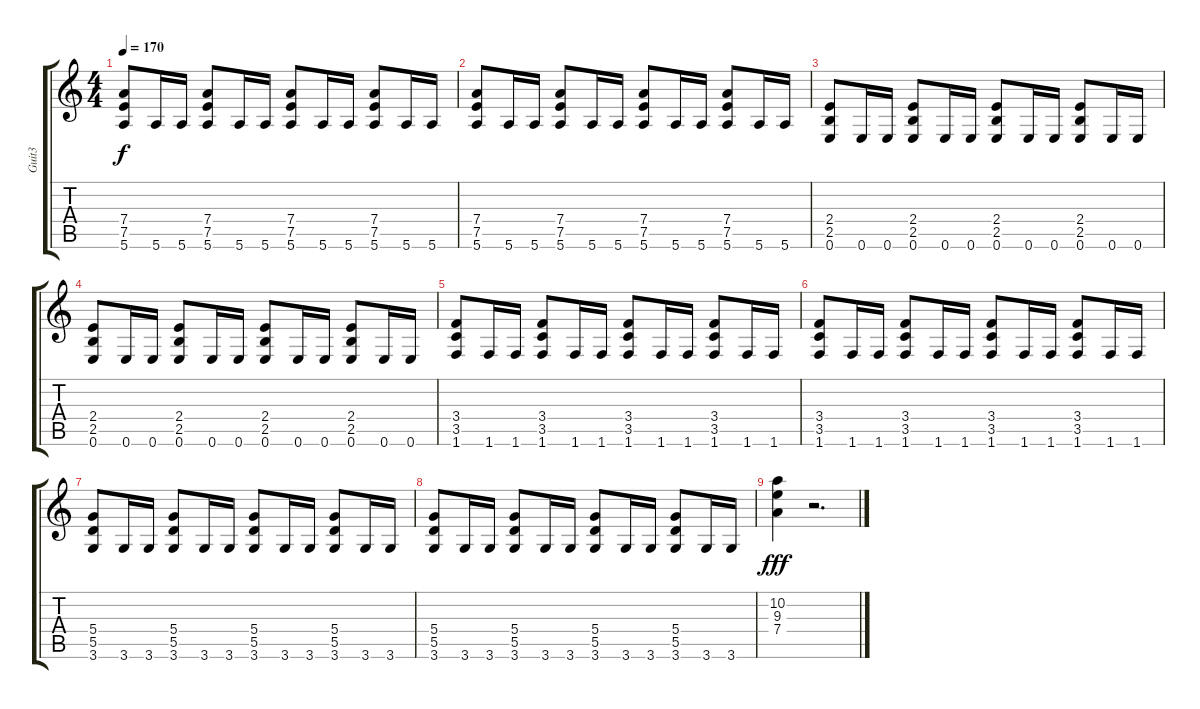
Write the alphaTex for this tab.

\track ("Guit3" "Guit3") {instrument overdrivenguitar}
\staff {score tabs}
\tuning (E4 B3 G3 D3 A2 E2) {hide}
\ts (4 4)
\tempo 170
\clef g2
\ks c
(7.4 7.5 5.6).8{dy f} 5.6.16 5.6.16 (7.4 7.5 5.6).8 5.6.16 5.6.16 (7.4 7.5 5.6).8 5.6.16 5.6.16 (7.4 7.5 5.6).8 5.6.16 5.6.16 |
(7.4 7.5 5.6).8 5.6.16 5.6.16 (7.4 7.5 5.6).8 5.6.16 5.6.16 (7.4 7.5 5.6).8 5.6.16 5.6.16 (7.4 7.5 5.6).8 5.6.16 5.6.16 |
(2.4 2.5 0.6).8 0.6.16 0.6.16 (2.4 2.5 0.6).8 0.6.16 0.6.16 (2.4 2.5 0.6).8 0.6.16 0.6.16 (2.4 2.5 0.6).8 0.6.16 0.6.16 |
(2.4 2.5 0.6).8 0.6.16 0.6.16 (2.4 2.5 0.6).8 0.6.16 0.6.16 (2.4 2.5 0.6).8 0.6.16 0.6.16 (2.4 2.5 0.6).8 0.6.16 0.6.16 |
(3.4 3.5 1.6).8 1.6.16 1.6.16 (3.4 3.5 1.6).8 1.6.16 1.6.16 (3.4 3.5 1.6).8 1.6.16 1.6.16 (3.4 3.5 1.6).8 1.6.16 1.6.16 |
(3.4 3.5 1.6).8 1.6.16 1.6.16 (3.4 3.5 1.6).8 1.6.16 1.6.16 (3.4 3.5 1.6).8 1.6.16 1.6.16 (3.4 3.5 1.6).8 1.6.16 1.6.16 |
(5.4 5.5 3.6).8 3.6.16 3.6.16 (5.4 5.5 3.6).8 3.6.16 3.6.16 (5.4 5.5 3.6).8 3.6.16 3.6.16 (5.4 5.5 3.6).8 3.6.16 3.6.16 |
(5.4 5.5 3.6).8 3.6.16 3.6.16 (5.4 5.5 3.6).8 3.6.16 3.6.16 (5.4 5.5 3.6).8 3.6.16 3.6.16 (5.4 5.5 3.6).8 3.6.16 3.6.16 |
(10.2 9.3 7.4).4{dy fff} r.2{d}
